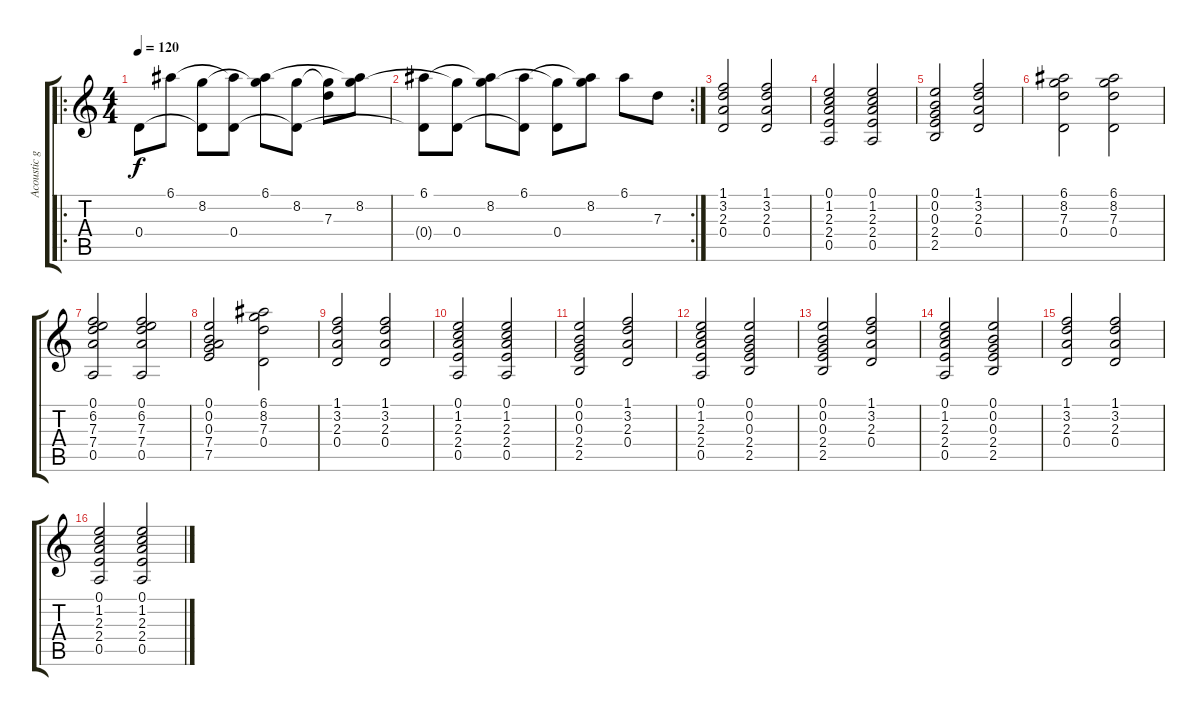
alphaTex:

\track ("Acoustic guitar" "Acoustic g") {instrument acousticguitarnylon}
\staff {score tabs}
\tuning (E4 B3 G3 D3 A2 E2) {hide}
\ro
\ts (4 4)
\tempo 120
\clef g2
\ks c
0.4.8{dy f} 6.1.8 (8.2 0.4{t}).8 (6.1{t} 0.4).8 (6.1 8.2{t}).8 (8.2 0.4{t}).8 (8.2{t} 7.3).8 (6.1{t} 8.2).8 |
\rc 2
(6.1 0.4{t}).8 (8.2{t} 0.4).8 (6.1{t} 8.2).8 (6.1 0.4{t}).8 (8.2{t} 0.4).8 (6.1{t} 8.2).8 6.1.8 7.3.8 |
(1.1 3.2 2.3 0.4).2 (1.1 3.2 2.3 0.4).2 |
(0.1 1.2 2.3 2.4 0.5).2 (0.1 1.2 2.3 2.4 0.5).2 |
(0.1 0.2 0.3 2.4 2.5).2 (1.1 3.2 2.3 0.4).2 |
(6.1 8.2 7.3 0.4).2 (6.1 8.2 7.3 0.4).2 |
(0.1 6.2 7.3 7.4 0.5).2 (0.1 6.2 7.3 7.4 0.5).2 |
(0.1 0.2 0.3 7.4 7.5).2 (6.1 8.2 7.3 0.4).2 |
(1.1 3.2 2.3 0.4).2 (1.1 3.2 2.3 0.4).2 |
(0.1 1.2 2.3 2.4 0.5).2 (0.1 1.2 2.3 2.4 0.5).2 |
(0.1 0.2 0.3 2.4 2.5).2 (1.1 3.2 2.3 0.4).2 |
(0.1 1.2 2.3 2.4 0.5).2 (0.1 0.2 0.3 2.4 2.5).2 |
(0.1 0.2 0.3 2.4 2.5).2 (1.1 3.2 2.3 0.4).2 |
(0.1 1.2 2.3 2.4 0.5).2 (0.1 0.2 0.3 2.4 2.5).2 |
(1.1 3.2 2.3 0.4).2 (1.1 3.2 2.3 0.4).2 |
(0.1 1.2 2.3 2.4 0.5).2 (0.1 1.2 2.3 2.4 0.5).2
